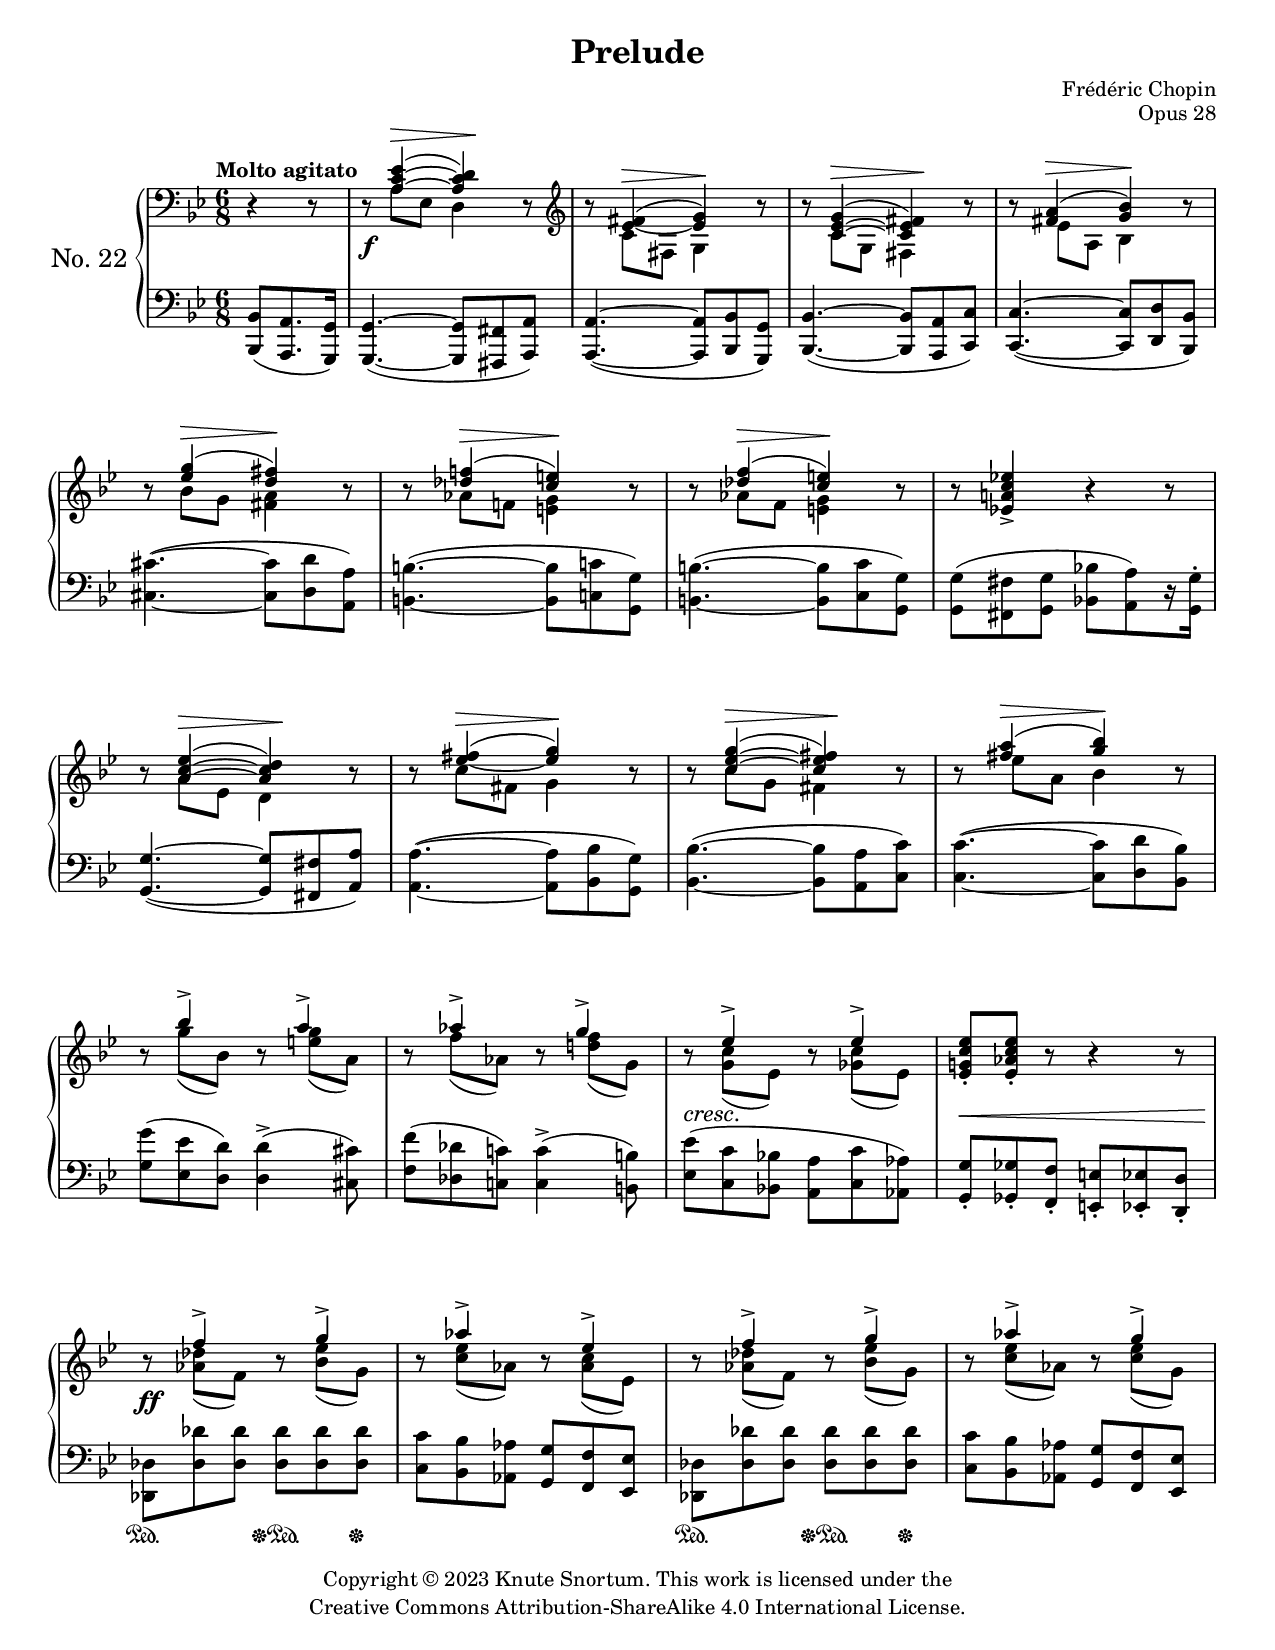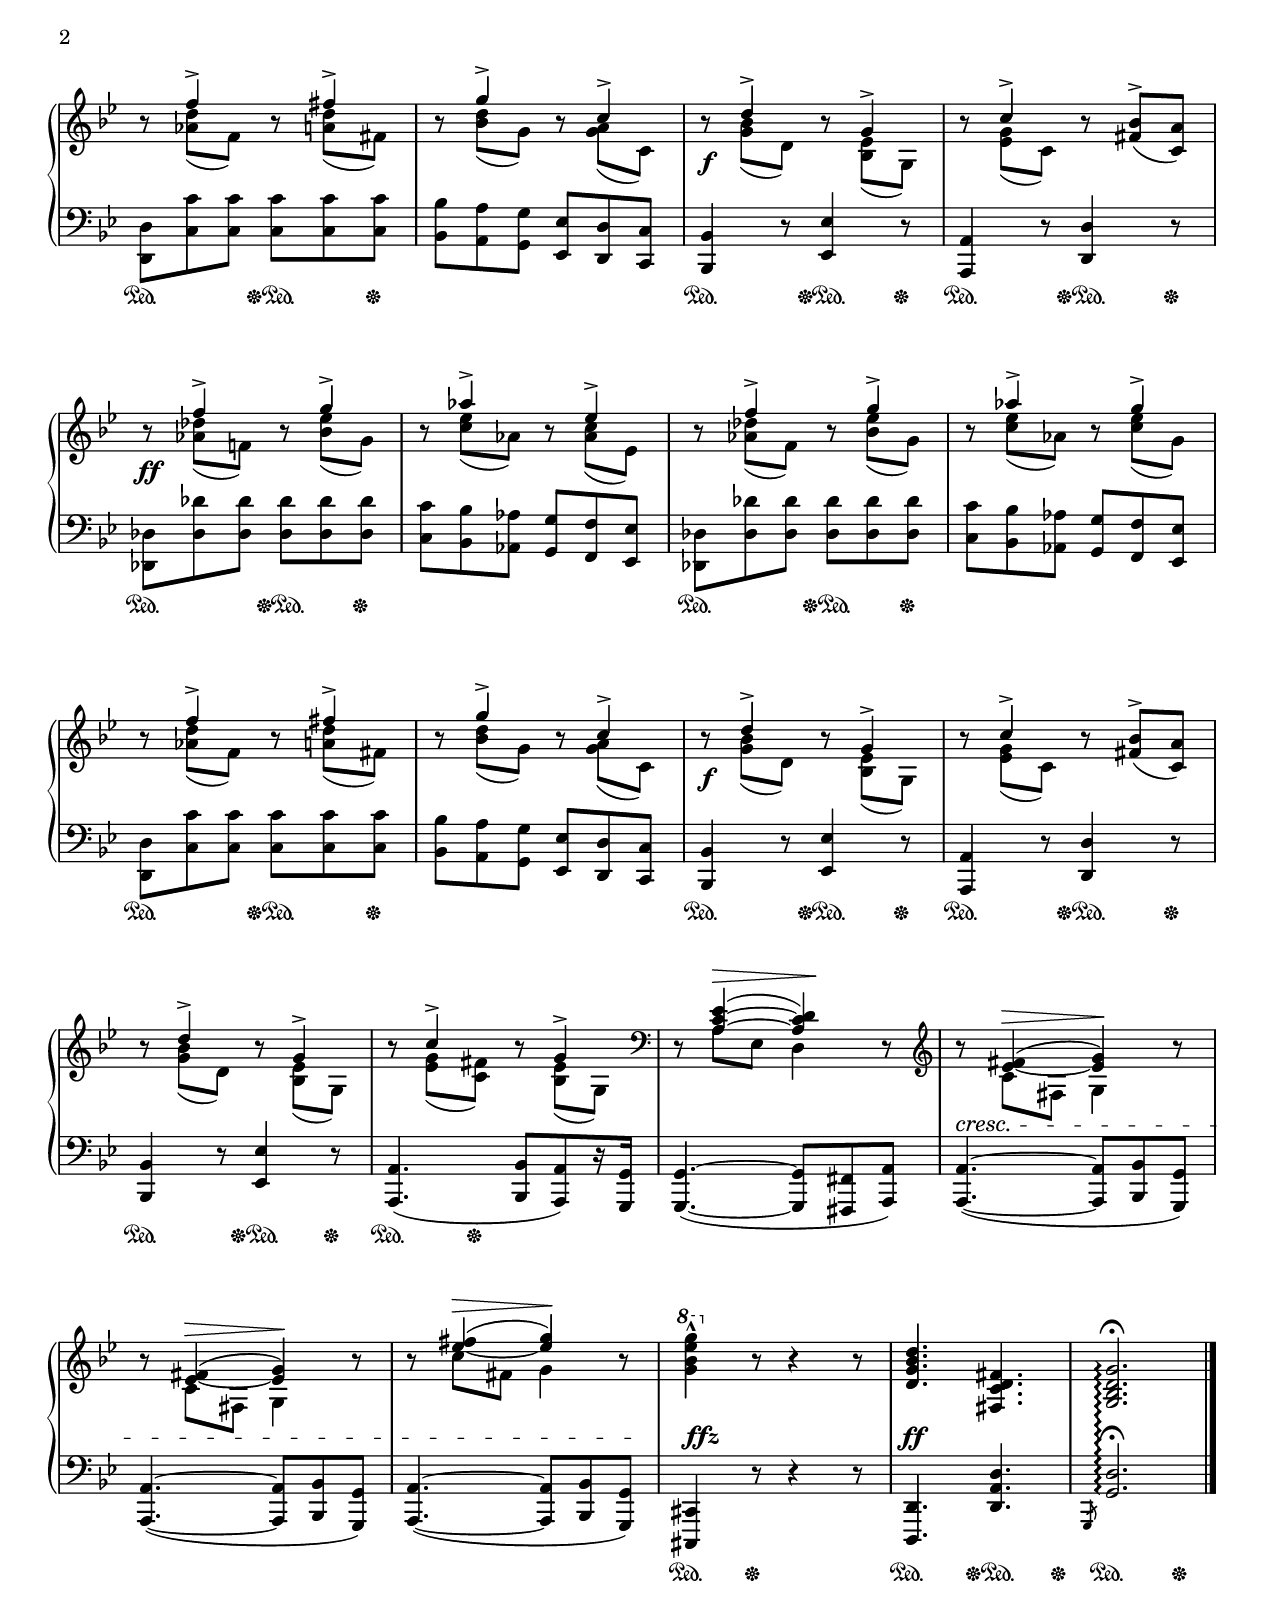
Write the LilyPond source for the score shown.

\version "2.24.0"

\include "includes/header-paper.ily"
%...+....1....+....2....+....3....+....4....+....5....+....6....+....7....+....

\version "2.22.2"
\language "english"

\include "global-variables.ily"

%%% Positions and shapes %%%

moveTieA = \tweak TieColumn.tie-configuration #'((-1 . 1)(-11 . -1)) \etc
moveTieB = \tweak TieColumn.tie-configuration #'((0 . 1)(-9 . -1)) \etc
moveTieC = \tweak TieColumn.tie-configuration #'((5 . 1)(-5 . -1)) \etc
moveTieD = \tweak TieColumn.tie-configuration #'((2 . -1)) \etc
moveTieE = \tweak TieColumn.tie-configuration #'((-4 . -1)) \etc
moveTieF = \tweak TieColumn.tie-configuration #'((2 . -1)) \etc

%%% Music %%%

global = {
  \time 6/8
  \key g \minor
  \accidentalStyle piano
}

rightHandUpper = \relative {
  \partial 4. \oneVoice r4 r8 
  r8 \voiceOne <a~ c~ ef>4(^\> <a c d>)\! \oneVoice r8 |
  \clef treble r8 \voiceOne <ef' fs>4(\moveTieE ~^\> <ef g>4)\! \oneVoice r8 |
  r8 \voiceOne <c~ ef~ g>4(^\> <c ef fs>4)\! \oneVoice r8 | 
  r8 \voiceOne <fs a>4(^\> <g bf>)\! \oneVoice r8 |
  r8 \voiceOne <ef' g>4(^\> <d fs>)\! \oneVoice r8 |
  r8 \voiceOne <df f>4(^\> <c e>)\! \oneVoice r8 |
  r8 \voiceOne <df f>4(^\> <c e>)\! \oneVoice r8 |
  r8 <ef, a c ef>4-> r r8 |
  
  \barNumberCheck 9
  r8 \voiceOne <a~ c~ ef>4(^\> <a c d>)\! \oneVoice r8 |
  r8 \voiceOne <ef' fs>4(-\moveTieD ~^\> <ef g>4)\! \oneVoice r8 |
  r8 \voiceOne <c~ ef~ g>4(^\> <c ef fs>4)\! \oneVoice r8 | 
  r8 \voiceOne <fs a>4(^\> <g bf>)\! \oneVoice r8 |
  r8 \voiceOne bf4-> \oneVoice r8 \voiceOne a4-> \oneVoice |
  r8 \voiceOne af4-> \oneVoice r8 \voiceOne g4-> \oneVoice |
  r8 \voiceOne ef4-> \oneVoice r8 \voiceOne ef4-> \oneVoice |
  <ef, g c ef>8-. <ef af c ef>-. r r4 r8 |
  
  \barNumberCheck 17
  r8 \voiceOne f'4-> \oneVoice r8 \voiceOne g4-> \oneVoice |
  r8 \voiceOne af4-> \oneVoice r8 \voiceOne ef4-> \oneVoice |
  r8 \voiceOne f4-> \oneVoice r8 \voiceOne g4-> \oneVoice |
  r8 \voiceOne af4-> \oneVoice r8 \voiceOne g4-> \oneVoice |
  r8 \voiceOne f4-> \oneVoice r8 \voiceOne fs4-> \oneVoice |
  r8 \voiceOne g4-> \oneVoice r8 \voiceOne c,4-> \oneVoice |
  r8 \voiceOne d4-> \oneVoice r8 \voiceOne g,4-> \oneVoice |
  r8 \voiceOne c4-> \oneVoice r8 <fs, bf>^>( <c a'>) |
  
  \barNumberCheck 25
  r8 \voiceOne f'4-> \oneVoice r8 \voiceOne g4-> \oneVoice |
  r8 \voiceOne af4-> \oneVoice r8 \voiceOne ef4-> \oneVoice |
  r8 \voiceOne f4-> \oneVoice r8 \voiceOne g4-> \oneVoice |
  r8 \voiceOne af4-> \oneVoice r8 \voiceOne g4-> \oneVoice |
  r8 \voiceOne f4-> \oneVoice r8 \voiceOne fs4-> \oneVoice |
  r8 \voiceOne g4-> \oneVoice r8 \voiceOne c,4-> \oneVoice |
  r8 \voiceOne d4-> \oneVoice r8 \voiceOne g,4-> \oneVoice |
  r8 \voiceOne c4-> \oneVoice r8 <fs, bf>^>( <c a'>) |
  
  \barNumberCheck 33
  r8 \voiceOne d'4-> \oneVoice r8 \voiceOne g,4-> \oneVoice |
  r8 \voiceOne c4-> \oneVoice r8 \voiceOne g4-> \oneVoice |
  \clef bass r8 \voiceOne <a,~ c~ ef>4(^\> <a c d>)\! \oneVoice r8 |
  \clef treble r8 \voiceOne <ef' fs>4(-\moveTieE ~^\> <ef g>4)\! \oneVoice r8 |
  r8 \voiceOne <ef fs>4(-\moveTieE ~ ^\> <ef g>4)\! \oneVoice r8 |
  r8 \voiceOne <ef' fs>4(-\moveTieF ~ ^\> <ef g>4)\! \oneVoice r8 |
  \ottava 1 <g bf ef g>4-^ \ottava 0 r8 r4 r8 |
  <d, g bf d>4. <fs, c' d fs> |
  
  \barNumberCheck 41
  <g bf d g>2.\arpeggio\fermata |
  \bar "|."
}

rightHandLower = \relative {
  \partial 4. s4.
  \voiceTwo
  s8 a ef d4 s8 |
  \clef treble s8 c'8 fs, g4 s8 |
  s8 c g fs4 s8 |
  s8 ef' a, bf4 s8 |
  s8 bf'8 g <fs a>4 s8 |
  s8 af f <e g>4 s8 |
  s8 af f <e g>4 s8 |
  s2. |
  
  \barNumberCheck 9
  s8 a ef d4 s8 |
  s8 c'8 fs, g4 s8 |
  s8 c g fs4 s8 |
  s8 ef' a, bf4 s8 |
  s8 g'( bf,) s <e g>( a,) |
  s8 f'( af,) s <d f>( g,) |
  s8 <g c>( ef) s <gf c>( ef) |
  s2. |
  
  \barNumberCheck 17
  s8 <af df>( f) s <bf ef>( g) |
  s8 <c ef>( af) s <af c>( ef) |
  s8 <af df>( f) s <bf ef>( g) |
  s8 <c ef>( af) s <c ef>( g) |
  s8 <af d>( f) s <a d>( fs) |
  s8 <bf d>( g) s <g a>( c,) |
  s8 <g' bf>( d) s <bf ef>( g) |
  s8 <ef' g>( c) s4. |
  
  \barNumberCheck 25
  s8 <af' df>( f) s <bf ef>( g) |
  s8 <c ef>( af) s <af c>( ef) |
  s8 <af df>( f) s <bf ef>( g) |
  s8 <c ef>( af) s <c ef>( g) |
  s8 <af d>( f) s <a d>( fs) |
  s8 <bf d>( g) s <g a>( c,) |
  s8 <g' bf>( d) s <bf ef>( g) |
  s8 <ef' g>( c) s4. |
  
  \barNumberCheck 33
  s8 <g' bf>( d) s <bf ef>( g) |
  s8 <ef' g>( <c fs>) s <bf ef>( g) |
  \clef bass s8 a ef d4 s8 |
  \clef treble s8 c'8 fs, g4 s8 |
  s8 c8 fs, g4 s8 |
  s8 c'8 fs, g4 s8 |
}

rightHand = <<
  \clef bass
  \global
  \set Score.tempoHideNote = ##t 
  \tempo "Molto agitato" 4. = 98
  \new Voice \rightHandUpper
  \new Voice \rightHandLower
>>

leftHand = \relative {
  \clef bass
  \global
  \partial 4. <bf,, bf'>8( <a a'>8. <g g'>16)
  q4.(~ q8 <fs fs'> <a a'>) |
  q4.(\moveTieA ~ q8 <bf bf'> <g g'>) |
  <bf bf'>4.(~ q8 <a a'> <c c'>) |
  q4.(-\moveTieB ~ q8 <d d'> <bf bf'>) |
  <cs' cs'>4.(~ q8 <d d'> <a a'>) |
  <b b'>4.(~ q8 <c c'> <g g'>) |
  <b b'>4.(~ q8 <c c'> <g g'>) |
  \stemDown q8( <fs fs'> <g g'> \stemNeutral <bf bf'>[ <a a'>) r16 <g g'>]-. |
  
  \barNumberCheck 9
  <g g'>4.(\moveTieC ~ q8 <fs fs'> <a a'>) |
  q4.(~ q8 <bf bf'> <g g'>) |
  <bf bf'>4.(~ q8 <a a'> <c c'>) |
  q4.(~ q8 <d d'> <bf bf'>) |
  <g' g'>8( <ef ef'> <d d'>) q4->( <cs cs'>8) |
  <f f'>8( <df df'> <c c'>) q4->( <b b'>8) |
  <ef ef'>8( <c c'> <bf bf'> <a a'> <c c'> <af af'>) |
  <g g'>8-. <gf gf'>-. <f f'>-. <e e'>-. <ef ef'>-. <d d'>-. |
  
  \barNumberCheck 17
  <df df'>8 <df' df'> q q q q |
  <c c'>8 <bf bf'> <af af'> <g g'> <f f'> <ef ef'> |
  <df df'>8 <df' df'> q q q q |
  <c c'>8 <bf bf'> <af af'> <g g'> <f f'> <ef ef'> |
  \stemDown <d d'>8 <c' c'> q \stemNeutral q q q |
  <bf bf'>8 <a a'> <g g'> <ef ef'> <d d'> < c c'> |
  <bf bf'>4 r8 <ef ef'>4 r8 |
  <a, a'>4 r8 <d d'>4 r8 |
  
  \barNumberCheck 25
  <df df'>8 <df' df'> q q q q |
  <c c'>8 <bf bf'> <af af'> <g g'> <f f'> <ef ef'> |
  <df df'>8 <df' df'> q q q q |
  <c c'>8 <bf bf'> <af af'> <g g'> <f f'> <ef ef'> |
  \stemDown <d d'>8 <c' c'> q \stemNeutral q q q |
  <bf bf'>8 <a a'> <g g'> <ef ef'> <d d'> < c c'> |
  <bf bf'>4 r8 <ef ef'>4 r8 |
  <a, a'>4 r8 <d d'>4 r8 |
  
  \barNumberCheck 33
  <bf bf'>4 r8 <ef ef'>4 r8 |
  <a, a'>4.( <bf bf'>8[ <a a'>) r16 <g g'>] |
  q4.(~ q8 <fs fs'> <a a'>) |
  q4.(-\moveTieA ~ q8 <bf bf'> <g g'>) |
  <a a'>4.(-\moveTieA ~ q8 <bf bf'> <g g'>) |
  <a a'>4.(-\moveTieA ~ q8 <bf bf'> <g g'>) |
  <cs, cs'>4 r8 r4 r8 |
  <d d'>4. <d' a' d> |
  
  \barNumberCheck 41
  \slashedGrace { g,8 } <g' d'>2.\arpeggio\fermata |
}

dynamics = {
  \override TextScript.Y-offset = -0.5
  \partial 4. s4.
  s2.\f |
  s2. * 7 |
  
  \barNumberCheck 9
  s2. * 6 |
  s2.^\crescm
  s2.\< |
  
  \barNumberCheck 17
  s2.\ff |
  s2. * 5 |
  s2.\f |
  s2. |
  
  \barNumberCheck 25
  s2.\ff |
  s2. * 5 |
  s2.\f |
  s2. |
  
  \barNumberCheck 33
  s2. * 3 |
  s2.\cresc |
  s2. |
  s2 s8 s16 s\! |
  \tag layout { s2.^\ffz | }
  \tag midi   { s2.\fz | }
  s2.\ff |
  
  \barNumberCheck 41
  s2. |
}

pedal = {
  \partial 4. s4.
  s2. * 8 |
  
  \barNumberCheck 9
  s2. * 8 |
  
  \barNumberCheck 17
  s4.\sustainOn s4\sustainOff\sustainOn s8\sustainOff |
  s2. |
  s4.\sustainOn s4\sustainOff\sustainOn s8\sustainOff |
  s2. |
  s4.\sustainOn s4\sustainOff\sustainOn s8\sustainOff |
  s2. |
  s4.\sustainOn s4\sustainOff\sustainOn s8\sustainOff |
  s4.\sustainOn s4\sustainOff\sustainOn s8\sustainOff |
  
  \barNumberCheck 25
  s4.\sustainOn s4\sustainOff\sustainOn s8\sustainOff |
  s2. |
  s4.\sustainOn s4\sustainOff\sustainOn s8\sustainOff |
  s2. |
  s4.\sustainOn s4\sustainOff\sustainOn s8\sustainOff |
  s2. |
  s4.\sustainOn s4\sustainOff\sustainOn s8\sustainOff |
  s4.\sustainOn s4\sustainOff\sustainOn s8\sustainOff |
  
  \barNumberCheck 33
  s4.\sustainOn s4\sustainOff\sustainOn s8\sustainOff |
  s4\sustainOn s8\sustainOff s4. |
  s2. * 4 |
  s4\sustainOn s8\sustainOff s4. |
  s4.\sustainOn s4\sustainOff\sustainOn s16 s\sustainOff |
  
  \barNumberCheck 41
  s2\sustainOn s4\sustainOff |
}

preludeTwentyTwoMusic = \score { 
  \keepWithTag #'layout
  \new PianoStaff \with { 
    instrumentName = \markup \huge "No. 22"
    connectArpeggios = ##t
  } <<
    \new Staff = "upper" \rightHand
    \new Dynamics \dynamics
    \new Staff = "lower" \leftHand
    \new Dynamics \pedal
  >>
  \layout {}
}

preludeTwentyTwoMidi = \book {
  \bookOutputName "prelude-op28-no22"
  \score { 
    \keepWithTag #'midi
    <<
      \new Staff = "upper" << \rightHand \dynamics \pedal >> 
      \new Staff = "lower" << \leftHand \dynamics \pedal >> 
    >>
    \midi {}
  }
}


\header {
  title = "Prelude"
  opus = "Opus 28"
  composer = "Frédéric Chopin"
}

\paper {
  two-sided = ##f
}

\preludeTwentyTwoMusic
\preludeTwentyTwoMidi
